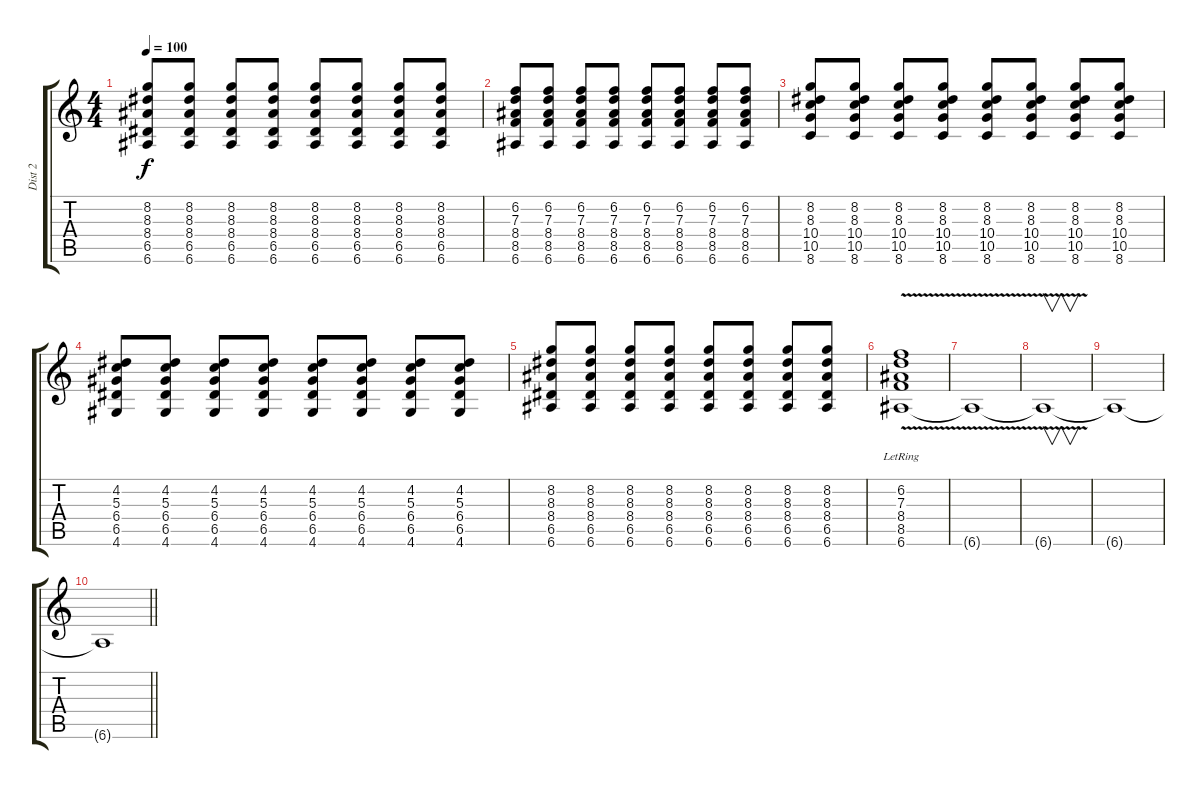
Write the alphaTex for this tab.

\track ("Dist 2" "Dist 2") {instrument overdrivenguitar}
\staff {score tabs}
\tuning (E4 B3 G3 D3 A2 E2) {hide}
\ts (4 4)
\tempo 100
\clef g2
\ks c
(8.2 8.3 8.4 6.5 6.6).8{dy f} (8.2 8.3 8.4 6.5 6.6).8 (8.2 8.3 8.4 6.5 6.6).8 (8.2 8.3 8.4 6.5 6.6).8 (8.2 8.3 8.4 6.5 6.6).8 (8.2 8.3 8.4 6.5 6.6).8 (8.2 8.3 8.4 6.5 6.6).8 (8.2 8.3 8.4 6.5 6.6).8 |
(6.2 7.3 8.4 8.5 6.6).8 (6.2 7.3 8.4 8.5 6.6).8 (6.2 7.3 8.4 8.5 6.6).8 (6.2 7.3 8.4 8.5 6.6).8 (6.2 7.3 8.4 8.5 6.6).8 (6.2 7.3 8.4 8.5 6.6).8 (6.2 7.3 8.4 8.5 6.6).8 (6.2 7.3 8.4 8.5 6.6).8 |
(8.2 8.3 10.4 10.5 8.6).8 (8.2 8.3 10.4 10.5 8.6).8 (8.2 8.3 10.4 10.5 8.6).8 (8.2 8.3 10.4 10.5 8.6).8 (8.2 8.3 10.4 10.5 8.6).8 (8.2 8.3 10.4 10.5 8.6).8 (8.2 8.3 10.4 10.5 8.6).8 (8.2 8.3 10.4 10.5 8.6).8 |
(4.2 5.3 6.4 6.5 4.6).8 (4.2 5.3 6.4 6.5 4.6).8 (4.2 5.3 6.4 6.5 4.6).8 (4.2 5.3 6.4 6.5 4.6).8 (4.2 5.3 6.4 6.5 4.6).8 (4.2 5.3 6.4 6.5 4.6).8 (4.2 5.3 6.4 6.5 4.6).8 (4.2 5.3 6.4 6.5 4.6).8 |
(8.2 8.3 8.4 6.5 6.6).8 (8.2 8.3 8.4 6.5 6.6).8 (8.2 8.3 8.4 6.5 6.6).8 (8.2 8.3 8.4 6.5 6.6).8 (8.2 8.3 8.4 6.5 6.6).8 (8.2 8.3 8.4 6.5 6.6).8 (8.2 8.3 8.4 6.5 6.6).8 (8.2 8.3 8.4 6.5 6.6).8 |
(6.2 7.3 8.4 8.5 6.6{v lr}).1 |
6.6{v t}.1 |
6.6{t}.1{v volume 16} |
6.6{t}.1 |
\barLineRight lightlight
6.6{t}.1
